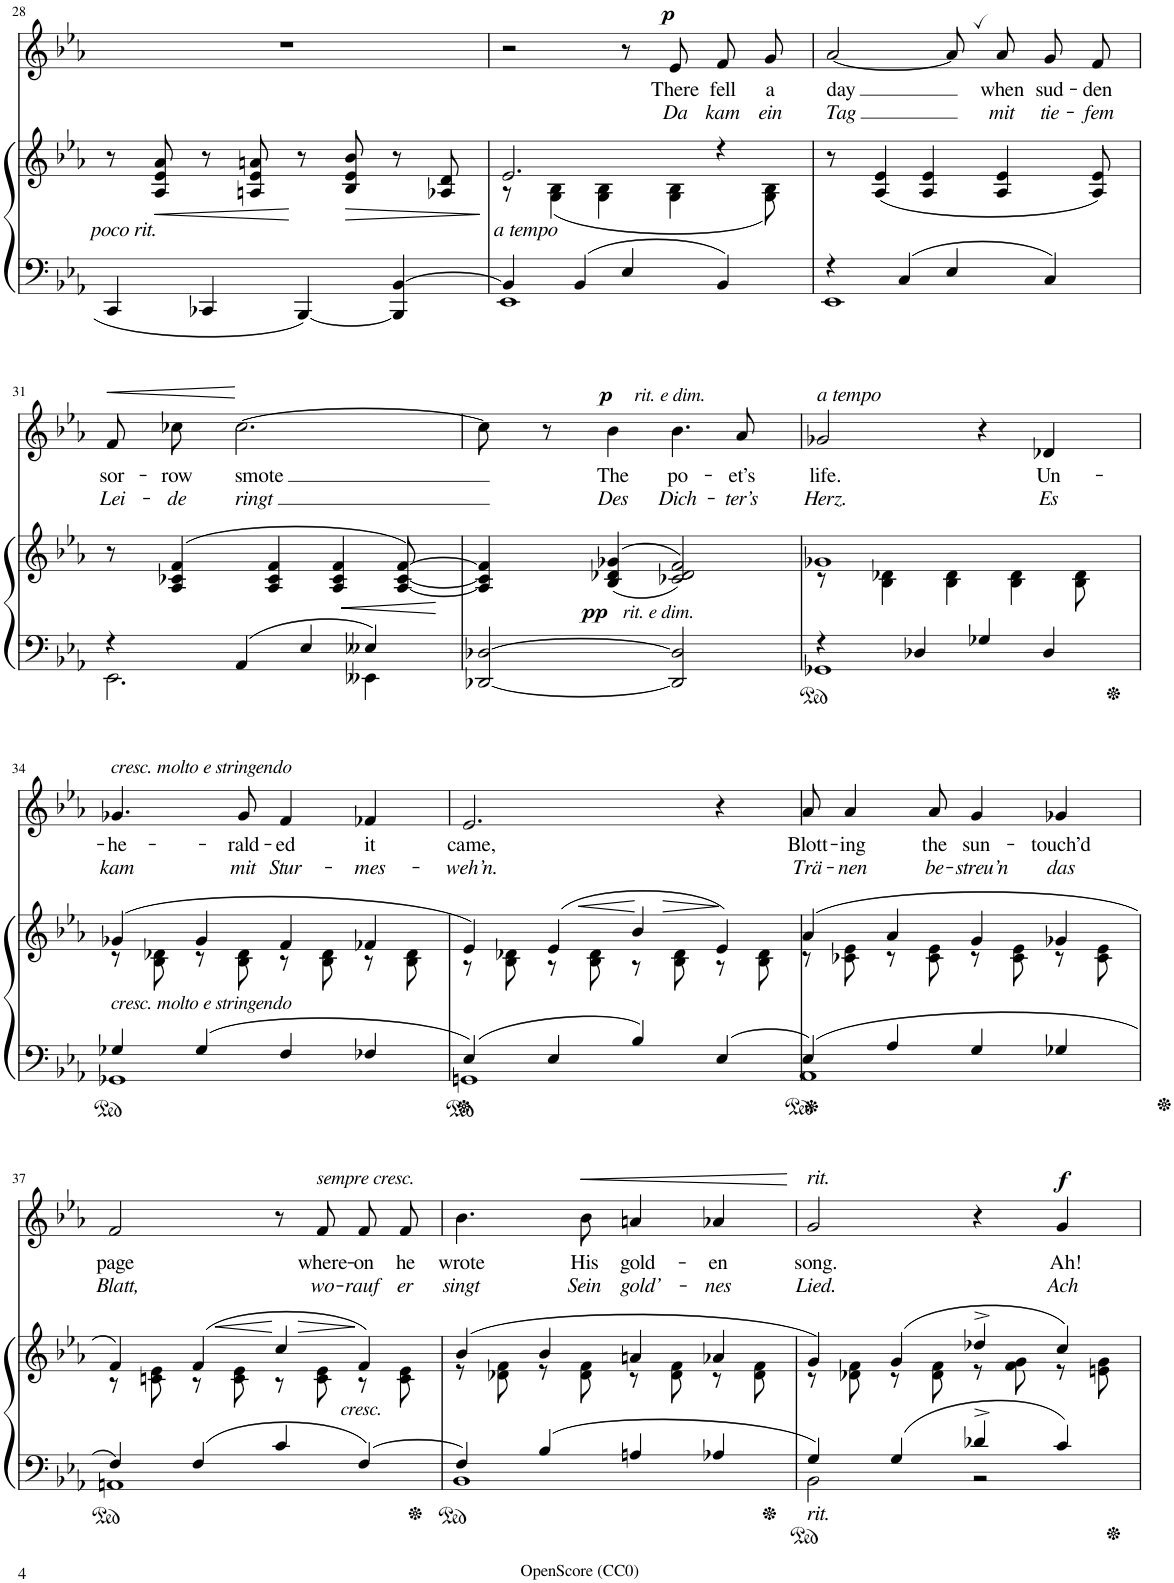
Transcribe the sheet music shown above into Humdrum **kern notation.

**kern	**kern	**dynam	**kern	**text	**text	**dynam
*part2	*part2	*part2	*part1	*part1	*part1	*part1
*staff3	*staff2	*staff2/3	*staff1	*staff1	*staff1	*staff1
*I"Piano	*	*	*I"Voice	*	*	*
*I'Pno	*	*	*	*	*	*
!!LO:PB:g=z
*clefF4	*clefG2	*	*clefG2	*	*	*
*k[b-e-a-]	*k[b-e-a-]	*	*k[b-e-a-]	*	*	*
*M4/4	*M4/4	*	*M4/4	*	*	*
=28	=28	=28	=28	=28	=28	=28
!	!LO:TX:b:i:t=poco rit.	!	!	!	!	!
4CC/	8r	.	1r	.	.	.
!	!	!LO:HP:b	!	!	!	!
.	8A-/ 8e-/ 8a-/	<	.	.	.	.
4CC-X/	8r	.	.	.	.	.
.	8An/ 8e-/ 8an/	.	.	.	.	.
[4BBB-/	8r	.	.	.	.	.
!	!	!LO:HP:b	!	!	!	!
.	8B-/ 8e-/ 8b-/	>	.	.	.	.
4BBB-/] [4BB-/	8r	.	.	.	.	.
.	8A-X/ 8d/	.	.	.	.	.
.	.	[	.	.	.	.
=29	=29	=29	=29	=29	=29	=29
*^	*^	*	*	*	*	*
!	!	!LO:TX:b:i:t=a tempo	!	!	!	!	!	!
4BB-/]	1EE-	2.e-/	8r	.	2r	.	.	.
.	.	.	(4G\ 4B-\	.	.	.	.	.
4BB-/	.	.	.	.	.	.	.	.
.	.	.	4G\ 4B-\	.	.	.	.	.
4E-/	.	.	.	.	8r	.	.	.
!	!	!	!	!	!	!LO:LY:b	!LO:LY:b	!LO:DY:a
.	.	.	4G\ 4B-\	.	8e-/	There	Da	p
!	!	!	!	!	!	!LO:LY:b	!LO:LY:b	!
4BB-/	.	4r	.	.	8f/L	fell	kam	.
!	!	!	!	!	!	!LO:LY:b	!LO:LY:b	!
.	.	.	8G\ 8B-\)	.	8g/J	a	ein	.
=30	=30	=30	=30	=30	=30	=30	=30	=30
!	!	!	!	!	!	!LO:LY:b	!LO:LY:b	!
*	*	*v	*v	*	*	*	*	*
4r	1EE-	8r	.	[2a-/	day	Tag	.
.	.	(4A-/ 4e-/	.	.	.	.	.
4C/	.	.	.	.	.	.	.
.	.	4A-/ 4e-/	.	.	.	.	.
4E-/	.	.	.	8a-,/L]	.	.	.
!	!	!	!	!	!LO:LY:b	!LO:LY:b	!
.	.	4A-/ 4e-/	.	8a-/J	when	mit	.
!	!	!	!	!	!LO:LY:b	!LO:LY:b	!
4C/	.	.	.	8g/L	sud-	tie-	.
!	!	!	!	!	!LO:LY:b	!LO:LY:b	!
.	.	8A-/ 8e-/)	.	8f/J	-den	-fem	.
!!LO:LB:g=z
=31	=31	=31	=31	=31	=31	=31	=31
!	!	!	!	!	!LO:LY:b	!LO:LY:b	!LO:HP:b
4r	2.EE-\	8r	.	8f/L	sor-	Lei-	<
!	!	!	!	!	!LO:LY:b	!LO:LY:b	!
.	.	(>4A-/ 4c-X/ 4f/	.	8cc-X/J	-row	-de	.
!	!	!	!	!	!LO:LY:b	!LO:LY:b	!
4AA-/	.	.	.	[2.cc-\	smote	ringt	[
.	.	4A-/ 4c-/ 4f/	.	.	.	.	.
4E-/	.	.	.	.	.	.	.
!	!	!	!LO:HP:b	!	!	!	!
.	.	4A-/ 4c-/ 4f/	<	.	.	.	.
4E--X/	4EE--X\	.	.	.	.	.	.
.	.	[8A-/ [8c-/ [8f/)	.	.	.	.	.
*v	*v	*	*	*	*	*	*
.	.	]	.	.	.	.
=32	=32	=32	=32	=32	=32	=32
[2DD-X/ [2D-X/	4A-/] 4c-/] 4f/]	.	8cc-\]	.	.	.
.	.	.	8r;<	.	.	.
!	!	!	!LO:TX:a:i:t=rit. e dim.	!	!	!
!	!LO:TX:b:i:t=rit. e dim.	!	!	!	!	!
!	!	!LO:DY:b	!	!LO:LY:b	!LO:LY:b	!LO:DY:a
.	((>4B-/ 4d-X/ 4g-X/	pp	4b-\	The	Des	p
!	!	!	!	!LO:LY:b	!LO:LY:b	!
2DD-/] 2D-/]	2c-X/ 2d-/ 2f/))	.	4.b-\	po-	Dich-	.
!	!	!	!	!LO:LY:b	!LO:LY:b	!
.	.	.	8a-/	-et’s	-ter’s	.
=33	=33	=33	=33	=33	=33	=33
*^	*^	*	*	*	*	*
!	!	!	!	!	!LO:TX:a:i:t=a tempo	!	!	!
!	!	!	!	!	!	!LO:LY:b	!LO:LY:b	!
4r	1GG-X	1g-X	8r	.	2g-X/	life.	Herz.	.
.	.	.	4B-\ 4d-X\	.	.	.	.	.
4D-X/	.	.	.	.	.	.	.	.
.	.	.	4B-\ 4d-\	.	.	.	.	.
4G-X/	.	.	.	.	4r	.	.	.
.	.	.	4B-\ 4d-\	.	.	.	.	.
!	!	!	!	!	!	!LO:LY:b	!LO:LY:b	!
4D-/	.	.	.	.	4d-X/	Un-	Es	.
.	.	.	8B-\ 8d-\	.	.	.	.	.
!!LO:LB:g=z
=34	=34	=34	=34	=34	=34	=34	=34	=34
!	!	!	!	!	!LO:TX:a:i:t=cresc. molto e stringendo	!	!	!
!	!	!LO:TX:b:i:t=cresc. molto e stringendo	!	!	!	!	!	!
!	!	!	!	!	!	!LO:LY:b	!LO:LY:b	!
4G-X/	1GG-X	(4g-X/	8r	.	4.g-X/	-he-	kam	.
.	.	.	8B-\ 8d-X\	.	.	.	.	.
4G-/	.	4g-/	8r	.	.	.	.	.
!	!	!	!	!	!	!LO:LY:b	!LO:LY:b	!
.	.	.	8B-\ 8d-\	.	8g-/	-rald-	mit	.
!	!	!	!	!	!	!LO:LY:b	!LO:LY:b	!
4F/	.	4f/	8r	.	4f/	-ed	Stur-	.
.	.	.	8B-\ 8d-\	.	.	.	.	.
!	!	!	!	!	!	!LO:LY:b	!LO:LY:b	!
4F-X/	.	4f-X/	8r	.	4f-X/	it	-mes-	.
.	.	.	8B-\ 8d-\	.	.	.	.	.
=35	=35	=35	=35	=35	=35	=35	=35	=35
!	!	!	!	!	!	!LO:LY:b	!LO:LY:b	!
4E-/	1GGn	4e-/)	8r	.	2.e-/	came,	-weh’n.	.
.	.	.	8B-\ 8d-X\	.	.	.	.	.
4E-/	.	(4e-/	8r	.	.	.	.	.
!	!	!	!	!LO:HP:b	!	!	!	!
.	.	.	8B-\ 8d-\	<	.	.	.	.
4B-/	.	4b-/	8r	[	.	.	.	.
.	.	.	8B-\ 8d-\	.	.	.	.	.
[4E-/	.	4e-/)	8r	.	4r	.	.	.
.	.	.	8B-\ 8d-\	.	.	.	.	.
=36	=36	=36	=36	=36	=36	=36	=36	=36
!	!	!	!	!	!	!LO:LY:b	!LO:LY:b	!
4E-/]	1AA-	(4a-/	8r	.	8a-/	Blott-	Trä-	.
!	!	!	!	!	!	!LO:LY:b	!LO:LY:b	!
.	.	.	8c-X\ 8e-\	.	4a-/	-ing	-nen	.
4A-/	.	4a-/	8r	.	.	.	.	.
!	!	!	!	!	!	!LO:LY:b	!LO:LY:b	!
.	.	.	8c-\ 8e-\	.	8a-/	the	be-	.
!	!	!	!	!	!	!LO:LY:b	!LO:LY:b	!
4G/	.	4g/	8r	.	4g/	sun-	-streu’n	.
.	.	.	8c-\ 8e-\	.	.	.	.	.
!	!	!	!	!	!	!LO:LY:b	!LO:LY:b	!
4G-X/	.	4g-X/	8r	.	4g-X/	-touch’d	das	.
.	.	.	8c-\ 8e-\	.	.	.	.	.
!!LO:LB:g=z
=37	=37	=37	=37	=37	=37	=37	=37	=37
!	!	!	!	!	!	!LO:LY:b	!LO:LY:b	!
4F/	1AAn	4f/)	8r	.	2f/	page	Blatt,	.
.	.	.	8cn\ 8e-\	.	.	.	.	.
!	!	!	!	!LO:HP:b	!	!	!	!
4F/	.	(4f/	8r	<	.	.	.	.
.	.	.	8c\ 8e-\	.	.	.	.	.
4c/	.	4cc/	8r	[	8r	.	.	.
!	!	!	!	!	!LO:TX:a:i:t=sempre cresc.	!	!	!
!	!	!	!	!	!	!LO:LY:b	!LO:LY:b	!
.	.	.	8c\ 8e-\	.	8f/	where-	wo-	.
!	!	!LO:TX:b:i:t=cresc.	!	!	!	!	!	!
!	!	!	!	!	!	!LO:LY:b	!LO:LY:b	!
[4F/	.	4f/)	8r	[	8f/L	-on	-rauf	.
!	!	!	!	!	!	!LO:LY:b	!LO:LY:b	!
.	.	.	8c\ 8e-\	.	8f/J	he	er	.
=38	=38	=38	=38	=38	=38	=38	=38	=38
!	!	!	!	!	!	!LO:LY:b	!LO:LY:b	!
4F/]	1BB-	(4b-/	8r	.	4.b-\	wrote	singt	.
.	.	.	8d-X\ 8f\	.	.	.	.	.
4B-/	.	4b-/	8r	.	.	.	.	.
!	!	!	!	!	!	!LO:LY:b	!LO:LY:b	!LO:HP:b
.	.	.	8d-\ 8f\	.	8b-\	His	Sein	<
!	!	!	!	!	!	!LO:LY:b	!LO:LY:b	!
4An/	.	4an/	8r	.	4an/	gold-	gold’-	.
.	.	.	8d-\ 8f\	.	.	.	.	.
!	!	!	!	!	!	!LO:LY:b	!LO:LY:b	!
4A-X/	.	4a-X/	8r	.	4a-X/	-en	nes	.
.	.	.	8d-\ 8f\	.	.	.	.	.
*v	*v	*	*	*	*	*	*	*
*	*v	*v	*	*	*	*	*
.	.	.	.	.	.	[
=39	=39	=39	=39	=39	=39	=39
*^	*^	*	*	*	*	*
!	!	!	!	!	!LO:TX:a:i:t=rit.	!	!	!
!LO:TX:b:i:t=rit.	!	!	!	!	!	!	!	!
!	!	!	!	!	!	!LO:LY:b	!LO:LY:b	!
4G/	2BB-\	4g/)	8r	.	2g/	song.	Lied.	.
.	.	.	8d-X\ 8f\	.	.	.	.	.
4G/	.	(4g/	8r	.	.	.	.	.
.	.	.	8d-\ 8f\	.	.	.	.	.
4d-X^/	2r	4dd-X^/	8r	.	4r	.	.	.
.	.	.	8f\ 8g\	.	.	.	.	.
!	!	!	!	!	!	!LO:LY:b	!LO:LY:b	!LO:DY:a
4c/	.	4cc/)	8r	.	4g/	Ah!	Ach	f
.	.	.	8en\ 8g\	.	.	.	.	.
*v	*v	*	*	*	*	*	*	*
*	*v	*v	*	*	*	*	*
=	=	=	=	=	=	=
*-	*-	*-	*-	*-	*-	*-
